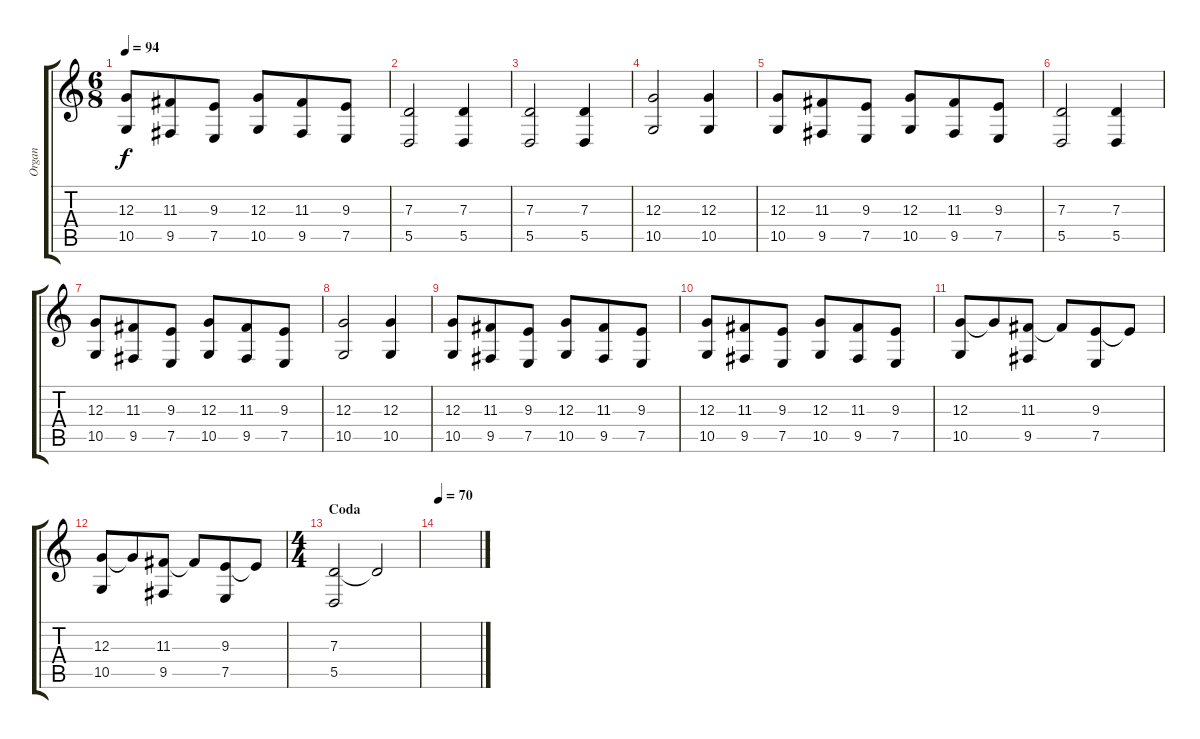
\track ("Organ" "Organ") {instrument tangoaccordion}
\staff {score tabs}
\tuning (E4 B3 G3 D3 A2 E2) {hide}
\ts (6 8)
\tempo 94
\clef g2
\ks c
(12.3 10.5).8{dy f} (11.3 9.5).8 (9.3 7.5).8 (12.3 10.5).8 (11.3 9.5).8 (9.3 7.5).8 |
(7.3 5.5).2 (7.3 5.5).4 |
(7.3 5.5).2 (7.3 5.5).4 |
(12.3 10.5).2 (12.3 10.5).4 |
(12.3 10.5).8 (11.3 9.5).8 (9.3 7.5).8 (12.3 10.5).8 (11.3 9.5).8 (9.3 7.5).8 |
(7.3 5.5).2 (7.3 5.5).4 |
(12.3 10.5).8 (11.3 9.5).8 (9.3 7.5).8 (12.3 10.5).8 (11.3 9.5).8 (9.3 7.5).8 |
(12.3 10.5).2 (12.3 10.5).4 |
(12.3 10.5).8 (11.3 9.5).8 (9.3 7.5).8 (12.3 10.5).8 (11.3 9.5).8 (9.3 7.5).8 |
(12.3 10.5).8 (11.3 9.5).8 (9.3 7.5).8 (12.3 10.5).8 (11.3 9.5).8 (9.3 7.5).8 |
(12.3 10.5).8 12.3{t}.8 (11.3 9.5).8 11.3{t}.8 (9.3 7.5).8 9.3{t}.8 |
(12.3 10.5).8 12.3{t}.8 (11.3 9.5).8 11.3{t}.8 (9.3 7.5).8 9.3{t}.8 |
\ts (4 4)
\section ("" "Coda")
(7.3 5.5).2{volume 2} 7.3{t}.2 |
\tempo 70
